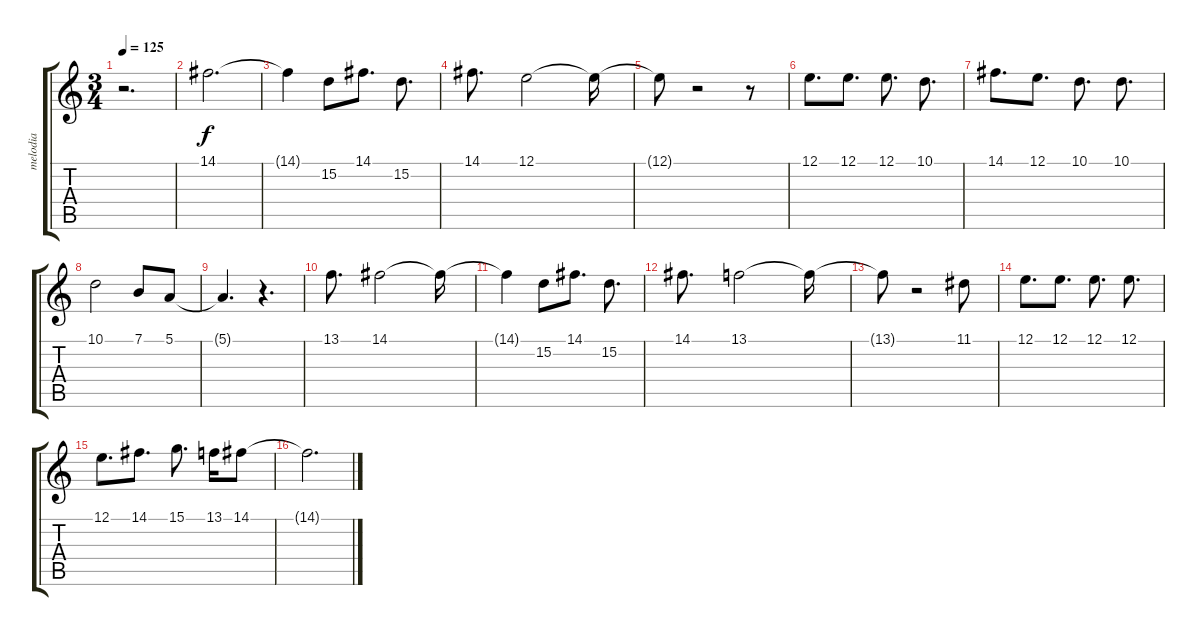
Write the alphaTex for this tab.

\track ("melodia" "melodia") {instrument lead3calliope}
\staff {score tabs}
\tuning (E4 B3 G3 D3 A2 E2) {hide}
\ts (3 4)
\tempo 125
\clef g2
\ks c
r.2{d dy f} |
14.1.2{d} |
14.1{t}.4 15.2.8 14.1.8{d} 15.2.8{d} |
14.1.8{d} 12.1.2 12.1{t}.16 |
12.1{t}.8 r.2 r.8 |
12.1.8{d} 12.1.8{d} 12.1.8{d} 10.1.8{d} |
14.1.8{d} 12.1.8{d} 10.1.8{d} 10.1.8{d} |
10.1.2 7.1.8 5.1.8 |
5.1{t}.4{d} r.4{d} |
13.1.8{d} 14.1.2 14.1{t}.16 |
14.1{t}.4 15.2.8 14.1.8{d} 15.2.8{d} |
14.1.8{d} 13.1.2 13.1{t}.16 |
13.1{t}.8 r.2 11.1.8 |
12.1.8{d} 12.1.8{d} 12.1.8{d} 12.1.8{d} |
12.1.8{d} 14.1.8{d} 15.1.8{d} 13.1.16 14.1.8 |
14.1{t}.2{d}
